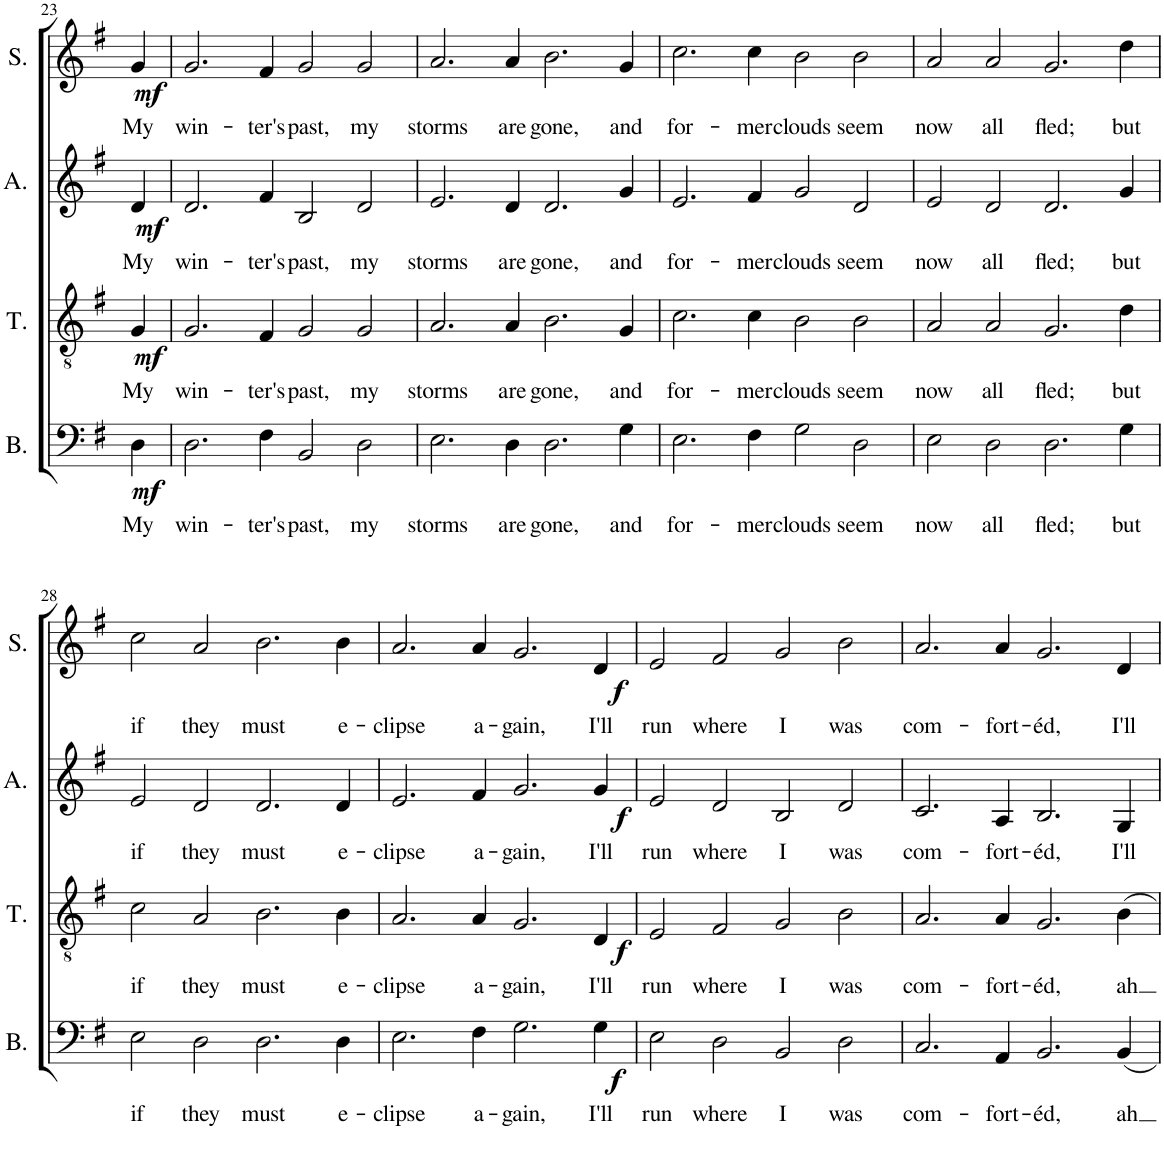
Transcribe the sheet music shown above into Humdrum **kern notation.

**kern	**text	**dynam	**kern	**text	**dynam	**kern	**text	**dynam	**kern	**text	**dynam
*part4	*part4	*part4	*part3	*part3	*part3	*part2	*part2	*part2	*part1	*part1	*part1
*staff4	*staff4	*staff4	*staff3	*staff3	*staff3	*staff2	*staff2	*staff2	*staff1	*staff1	*staff1
*I"Bass	*	*	*I"Tenor	*	*	*I"Alto	*	*	*I"Soprano	*	*
*I'B.	*	*	*I'T.	*	*	*I'A.	*	*	*I'S.	*	*
!!LO:PB:g=z
*clefF4	*	*	*clefGv2	*	*	*clefG2	*	*	*clefG2	*	*
*k[f#]	*	*	*k[f#]	*	*	*k[f#]	*	*	*k[f#]	*	*
*M4/2	*	*	*M4/2	*	*	*M4/2	*	*	*M4/2	*	*
=23	=23	=23	=23	=23	=23	=23	=23	=23	=23	=23	=23
!	!LO:LY:b	!LO:DY:b	!	!LO:LY:b	!LO:DY:b	!	!LO:LY:b	!LO:DY:b	!	!LO:LY:b	!LO:DY:b
4D\	My	mf	4G/	My	mf	4d/	My	mf	4g/	My	mf
=24	=24	=24	=24	=24	=24	=24	=24	=24	=24	=24	=24
!	!LO:LY:b	!	!	!LO:LY:b	!	!	!LO:LY:b	!	!	!LO:LY:b	!
2.D\	win-	.	2.G/	win-	.	2.d/	win-	.	2.g/	win-	.
!	!LO:LY:b	!	!	!LO:LY:b	!	!	!LO:LY:b	!	!	!LO:LY:b	!
4F#\	-ter's	.	4F#/	-ter's	.	4f#/	-ter's	.	4f#/	-ter's	.
!	!LO:LY:b	!	!	!LO:LY:b	!	!	!LO:LY:b	!	!	!LO:LY:b	!
2BB/	past,	.	2G/	past,	.	2B/	past,	.	2g/	past,	.
!	!LO:LY:b	!	!	!LO:LY:b	!	!	!LO:LY:b	!	!	!LO:LY:b	!
2D\	my	.	2G/	my	.	2d/	my	.	2g/	my	.
=25	=25	=25	=25	=25	=25	=25	=25	=25	=25	=25	=25
!	!LO:LY:b	!	!	!LO:LY:b	!	!	!LO:LY:b	!	!	!LO:LY:b	!
2.E\	storms	.	2.A/	storms	.	2.e/	storms	.	2.a/	storms	.
!	!LO:LY:b	!	!	!LO:LY:b	!	!	!LO:LY:b	!	!	!LO:LY:b	!
4D\	are	.	4A/	are	.	4d/	are	.	4a/	are	.
!	!LO:LY:b	!	!	!LO:LY:b	!	!	!LO:LY:b	!	!	!LO:LY:b	!
2.D\	gone,	.	2.B\	gone,	.	2.d/	gone,	.	2.b\	gone,	.
!	!LO:LY:b	!	!	!LO:LY:b	!	!	!LO:LY:b	!	!	!LO:LY:b	!
4G\	and	.	4G/	and	.	4g/	and	.	4g/	and	.
=26	=26	=26	=26	=26	=26	=26	=26	=26	=26	=26	=26
!	!LO:LY:b	!	!	!LO:LY:b	!	!	!LO:LY:b	!	!	!LO:LY:b	!
2.E\	for-	.	2.c\	for-	.	2.e/	for-	.	2.cc\	for-	.
!	!LO:LY:b	!	!	!LO:LY:b	!	!	!LO:LY:b	!	!	!LO:LY:b	!
4F#\	-mer	.	4c\	-mer	.	4f#/	-mer	.	4cc\	-mer	.
!	!LO:LY:b	!	!	!LO:LY:b	!	!	!LO:LY:b	!	!	!LO:LY:b	!
2G\	clouds	.	2B\	clouds	.	2g/	clouds	.	2b\	clouds	.
!	!LO:LY:b	!	!	!LO:LY:b	!	!	!LO:LY:b	!	!	!LO:LY:b	!
2D\	seem	.	2B\	seem	.	2d/	seem	.	2b\	seem	.
=27	=27	=27	=27	=27	=27	=27	=27	=27	=27	=27	=27
!	!LO:LY:b	!	!	!LO:LY:b	!	!	!LO:LY:b	!	!	!LO:LY:b	!
2E\	now	.	2A/	now	.	2e/	now	.	2a/	now	.
!	!LO:LY:b	!	!	!LO:LY:b	!	!	!LO:LY:b	!	!	!LO:LY:b	!
2D\	all	.	2A/	all	.	2d/	all	.	2a/	all	.
!	!LO:LY:b	!	!	!LO:LY:b	!	!	!LO:LY:b	!	!	!LO:LY:b	!
2.D\	fled;	.	2.G/	fled;	.	2.d/	fled;	.	2.g/	fled;	.
!	!LO:LY:b	!	!	!LO:LY:b	!	!	!LO:LY:b	!	!	!LO:LY:b	!
4G\	but	.	4d\	but	.	4g/	but	.	4dd\	but	.
!!LO:LB:g=z
=28	=28	=28	=28	=28	=28	=28	=28	=28	=28	=28	=28
!	!LO:LY:b	!	!	!LO:LY:b	!	!	!LO:LY:b	!	!	!LO:LY:b	!
2E\	if	.	2c\	if	.	2e/	if	.	2cc\	if	.
!	!LO:LY:b	!	!	!LO:LY:b	!	!	!LO:LY:b	!	!	!LO:LY:b	!
2D\	they	.	2A/	they	.	2d/	they	.	2a/	they	.
!	!LO:LY:b	!	!	!LO:LY:b	!	!	!LO:LY:b	!	!	!LO:LY:b	!
2.D\	must	.	2.B\	must	.	2.d/	must	.	2.b\	must	.
!	!LO:LY:b	!	!	!LO:LY:b	!	!	!LO:LY:b	!	!	!LO:LY:b	!
4D\	e-	.	4B\	e-	.	4d/	e-	.	4b\	e-	.
=29	=29	=29	=29	=29	=29	=29	=29	=29	=29	=29	=29
!	!LO:LY:b	!	!	!LO:LY:b	!	!	!LO:LY:b	!	!	!LO:LY:b	!
2.E\	-clipse	.	2.A/	-clipse	.	2.e/	-clipse	.	2.a/	-clipse	.
!	!LO:LY:b	!	!	!LO:LY:b	!	!	!LO:LY:b	!	!	!LO:LY:b	!
4F#\	a-	.	4A/	a-	.	4f#/	a-	.	4a/	a-	.
!	!LO:LY:b	!	!	!LO:LY:b	!	!	!LO:LY:b	!	!	!LO:LY:b	!
2.G\	-gain,	.	2.G/	-gain,	.	2.g/	-gain,	.	2.g/	-gain,	.
!	!LO:LY:b	!LO:DY:b	!	!LO:LY:b	!LO:DY:b	!	!LO:LY:b	!LO:DY:b	!	!LO:LY:b	!LO:DY:b
4G\	I'll	f	4D/	I'll	f	4g/	I'll	f	4d/	I'll	f
=30	=30	=30	=30	=30	=30	=30	=30	=30	=30	=30	=30
!	!LO:LY:b	!	!	!LO:LY:b	!	!	!LO:LY:b	!	!	!LO:LY:b	!
2E\	run	.	2E/	run	.	2e/	run	.	2e/	run	.
!	!LO:LY:b	!	!	!LO:LY:b	!	!	!LO:LY:b	!	!	!LO:LY:b	!
2D\	where	.	2F#/	where	.	2d/	where	.	2f#/	where	.
!	!LO:LY:b	!	!	!LO:LY:b	!	!	!LO:LY:b	!	!	!LO:LY:b	!
2BB/	I	.	2G/	I	.	2B/	I	.	2g/	I	.
!	!LO:LY:b	!	!	!LO:LY:b	!	!	!LO:LY:b	!	!	!LO:LY:b	!
2D\	was	.	2B\	was	.	2d/	was	.	2b\	was	.
=31	=31	=31	=31	=31	=31	=31	=31	=31	=31	=31	=31
!	!LO:LY:b	!	!	!LO:LY:b	!	!	!LO:LY:b	!	!	!LO:LY:b	!
2.C/	com-	.	2.A/	com-	.	2.c/	com-	.	2.a/	com-	.
!	!LO:LY:b	!	!	!LO:LY:b	!	!	!LO:LY:b	!	!	!LO:LY:b	!
4AA/	-fort-	.	4A/	-fort-	.	4A/	-fort-	.	4a/	-fort-	.
!	!LO:LY:b	!	!	!LO:LY:b	!	!	!LO:LY:b	!	!	!LO:LY:b	!
2.BB/	-éd,	.	2.G/	-éd,	.	2.B/	-éd,	.	2.g/	-éd,	.
!	!LO:LY:b	!	!	!LO:LY:b	!	!	!LO:LY:b	!	!	!LO:LY:b	!
4BB/	ah	.	4B\	ah	.	4G/	I'll	.	4d/	I'll	.
=	=	=	=	=	=	=	=	=	=	=	=
*-	*-	*-	*-	*-	*-	*-	*-	*-	*-	*-	*-
